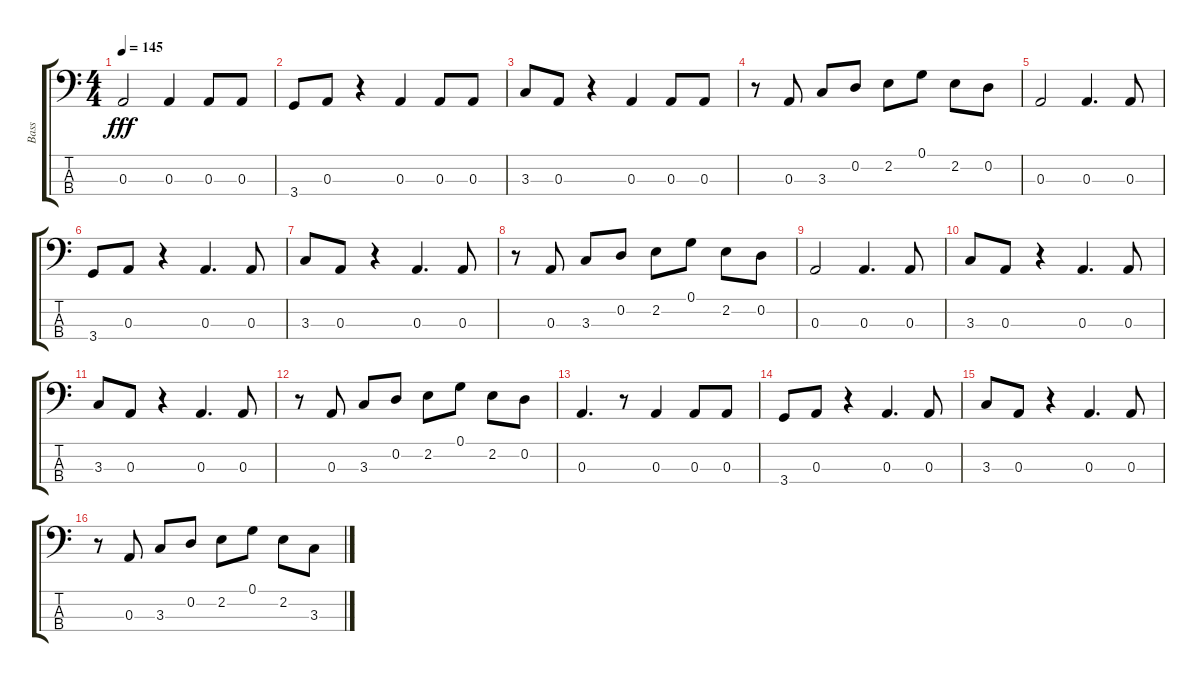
\track ("Bass" "Bass") {instrument electricbasspick}
\staff {score tabs}
\tuning (G2 D2 A1 E1) {hide}
\ts (4 4)
\tempo 145
\clef f4
\ks c
0.3.2{dy fff} 0.3.4 0.3.8 0.3.8 |
3.4.8 0.3.8 r.4 0.3.4 0.3.8 0.3.8 |
3.3.8 0.3.8 r.4 0.3.4 0.3.8 0.3.8 |
r.8 0.3.8 3.3.8 0.2.8 2.2.8 0.1.8 2.2.8 0.2.8 |
0.3.2 0.3.4{d} 0.3.8 |
3.4.8 0.3.8 r.4 0.3.4{d} 0.3.8 |
3.3.8 0.3.8 r.4 0.3.4{d} 0.3.8 |
r.8 0.3.8 3.3.8 0.2.8 2.2.8 0.1.8 2.2.8 0.2.8 |
0.3.2 0.3.4{d} 0.3.8 |
3.3.8 0.3.8 r.4 0.3.4{d} 0.3.8 |
3.3.8 0.3.8 r.4 0.3.4{d} 0.3.8 |
r.8 0.3.8 3.3.8 0.2.8 2.2.8 0.1.8 2.2.8 0.2.8 |
0.3.4{d} r.8 0.3.4 0.3.8 0.3.8 |
3.4.8 0.3.8 r.4 0.3.4{d} 0.3.8 |
3.3.8 0.3.8 r.4 0.3.4{d} 0.3.8 |
r.8 0.3.8 3.3.8 0.2.8 2.2.8 0.1.8 2.2.8 3.3.8
